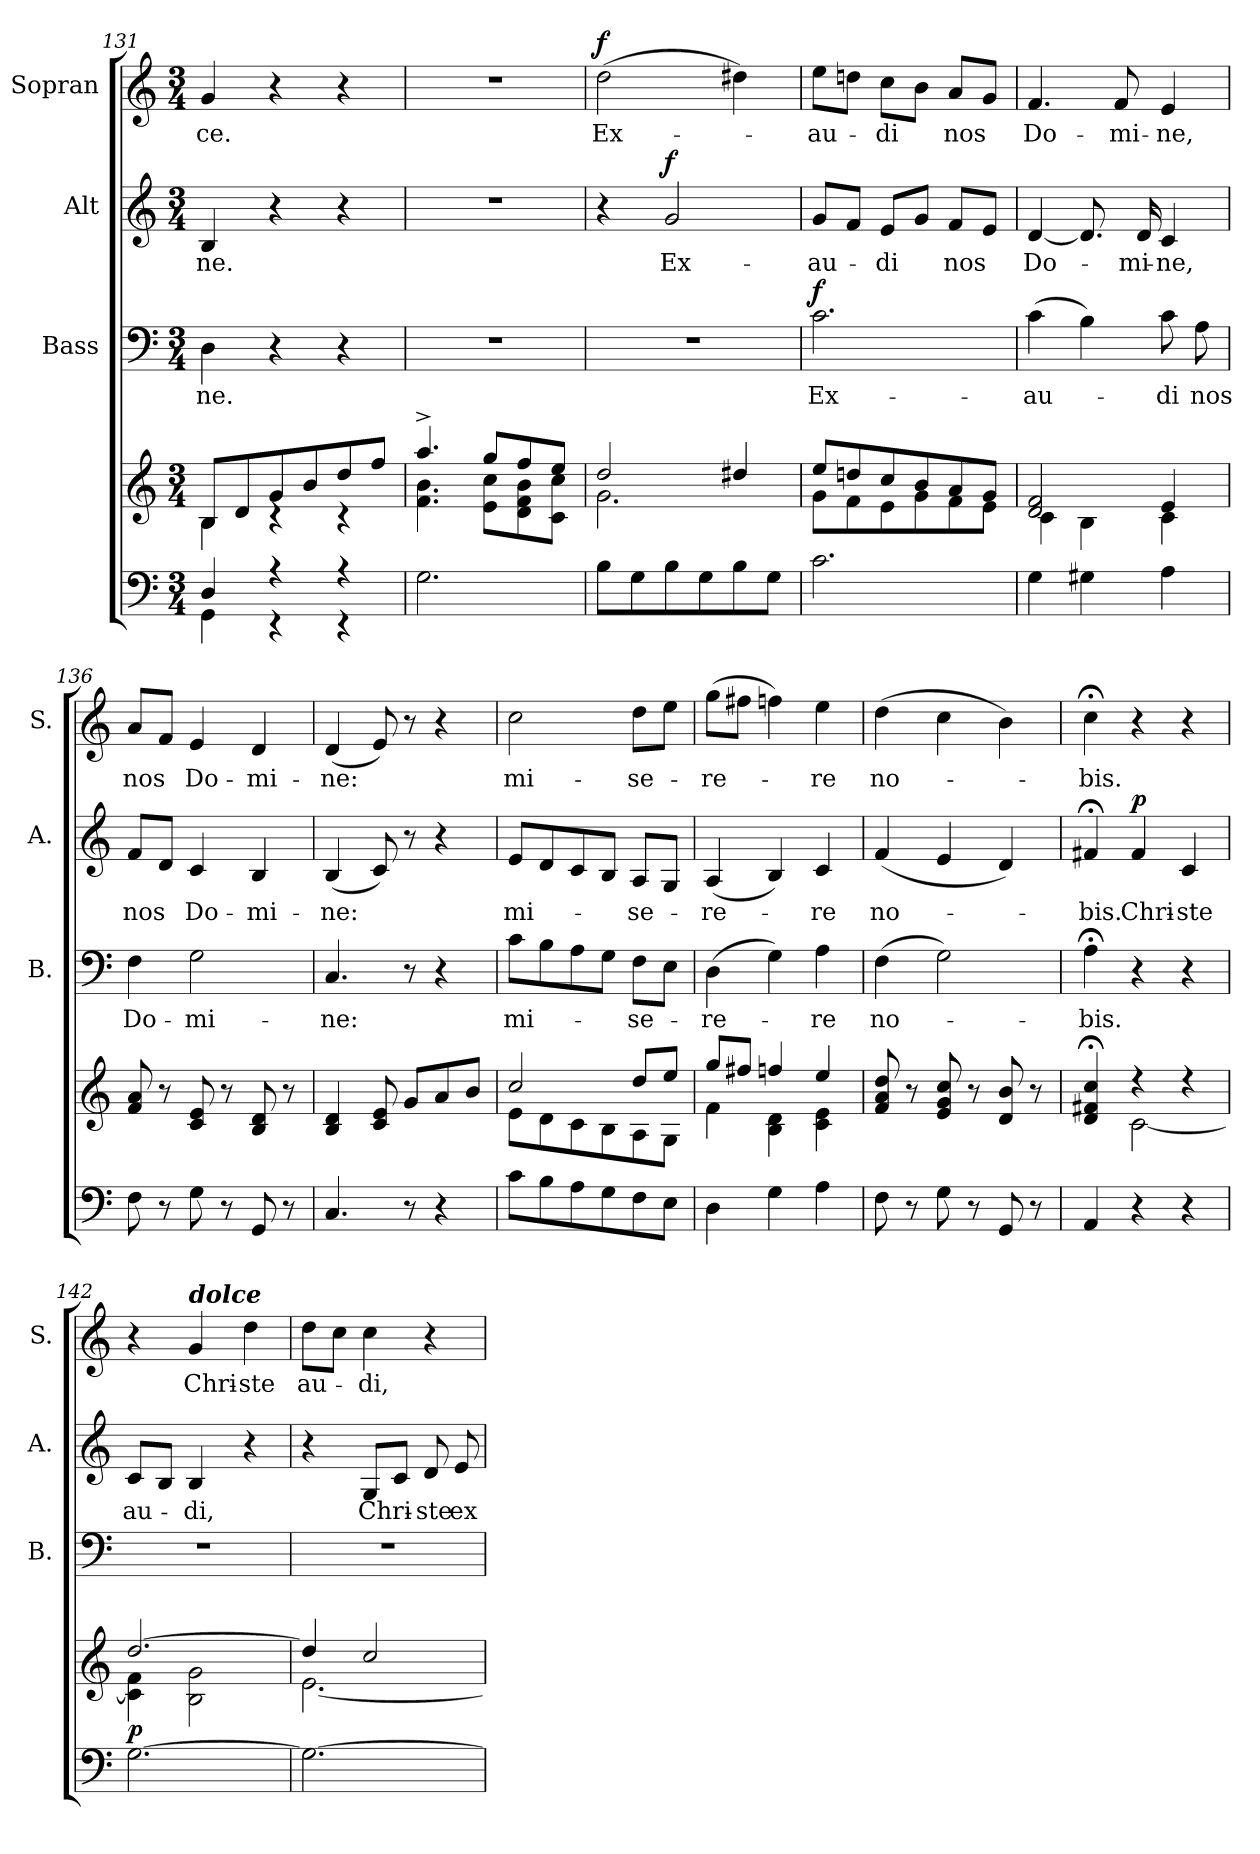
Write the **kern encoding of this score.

**kern	**kern	**dynam	**kern	**text	**dynam	**kern	**text	**dynam	**kern	**text	**dynam
*part4	*part4	*part4	*part3	*part3	*part3	*part2	*part2	*part2	*part1	*part1	*part1
*staff5	*staff4	*staff4/5	*staff3	*staff3	*staff3	*staff2	*staff2	*staff2	*staff1	*staff1	*staff1
*	*	*	*I"Bass	*	*	*I"Alt	*	*	*I"Sopran	*	*
*	*	*	*I'B.	*	*	*I'A.	*	*	*I'S.	*	*
*clefF4	*clefG2	*	*clefF4	*	*	*clefG2	*	*	*clefG2	*	*
*k[]	*k[]	*	*k[]	*	*	*k[]	*	*	*k[]	*	*
*C:	*C:	*	*C:	*	*	*C:	*	*	*C:	*	*
*M3/4	*M3/4	*	*M3/4	*	*	*M3/4	*	*	*M3/4	*	*
=131	=131	=131	=131	=131	=131	=131	=131	=131	=131	=131	=131
*^	*^	*	*	*	*	*	*	*	*	*	*
!	!	!	!	!	!	!LO:LY:b	!	!	!LO:LY:b	!	!	!LO:LY:b	!
4D/	4GG\	8B/L	4B\	.	4D\	-ne.	.	4B/	-ne.	.	4g/	-ce.	.
.	.	8d/	.	.	.	.	.	.	.	.	.	.	.
4r	4r	8g/	4rB	.	4r	.	.	4r	.	.	4r	.	.
.	.	8b/	.	.	.	.	.	.	.	.	.	.	.
4r	4r	8dd/	4rc	.	4r	.	.	4r	.	.	4r	.	.
.	.	8ff/J	.	.	.	.	.	.	.	.	.	.	.
*v	*v	*	*	*	*	*	*	*	*	*	*	*	*
=132	=132	=132	=132	=132	=132	=132	=132	=132	=132	=132	=132	=132
2.G\	4.aa^>/	4.f\ 4.b\	.	2.r	.	.	2.r	.	.	2.r	.	.
.	8gg/L	8e\ 8cc\L	.	.	.	.	.	.	.	.	.	.
.	8ff/	8d\ 8f\ 8b\	.	.	.	.	.	.	.	.	.	.
.	8ee/J	8c\ 8cc\J	.	.	.	.	.	.	.	.	.	.
=133	=133	=133	=133	=133	=133	=133	=133	=133	=133	=133	=133	=133
!	!	!	!	!	!	!	!	!	!	!	!LO:LY:b	!LO:DY:a
8B\L	2dd/	2.g\	.	2.r	.	.	4r	.	.	(>2dd\	Ex-	f
8G\	.	.	.	.	.	.	.	.	.	.	.	.
!	!	!	!	!	!	!	!	!LO:LY:b	!LO:DY:a	!	!	!
8B\	.	.	.	.	.	.	2g/	Ex-	f	.	.	.
8G\	.	.	.	.	.	.	.	.	.	.	.	.
8B\	4dd#X/	.	.	.	.	.	.	.	.	4dd#X\)	.	.
8G\J	.	.	.	.	.	.	.	.	.	.	.	.
!!LO:LB:g=z
=134	=134	=134	=134	=134	=134	=134	=134	=134	=134	=134	=134	=134
!	!	!	!	!	!LO:LY:b	!LO:DY:a	!	!LO:LY:b	!	!	!LO:LY:b	!
2.c\	8ee/L	8g\L	.	2.c\	Ex-	f	8g/L	-au-	.	8ee\L	-au-	.
.	8ddn/	8f\	.	.	.	.	8f/J	.	.	8ddn\J	.	.
!	!	!	!	!	!	!	!	!LO:LY:b	!	!	!LO:LY:b	!
.	8cc/	8e\	.	.	.	.	8e/L	-di	.	8cc\L	-di	.
.	8b/	8g\	.	.	.	.	8g/J	.	.	8b\J	.	.
!	!	!	!	!	!	!	!	!LO:LY:b	!	!	!LO:LY:b	!
.	8a/	8f\	.	.	.	.	8f/L	nos	.	8a/L	nos	.
.	8g/J	8e\J	.	.	.	.	8e/J	.	.	8g/J	.	.
=135	=135	=135	=135	=135	=135	=135	=135	=135	=135	=135	=135	=135
!	!	!	!	!	!LO:LY:b	!	!	!LO:LY:b	!	!	!LO:LY:b	!
4G\	2d/ 2f/	4c\	.	(>4c\	-au-	.	[4d/	Do-	.	4.f/	Do-	.
4G#X\	.	4B\	.	4B\)	.	.	8.d/]	.	.	.	.	.
!	!	!	!	!	!	!	!	!	!	!	!LO:LY:b	!
.	.	.	.	.	.	.	.	.	.	8f/	-mi-	.
!	!	!	!	!	!	!	!	!LO:LY:b	!	!	!	!
.	.	.	.	.	.	.	16d/	-mi-	.	.	.	.
!	!	!	!	!	!LO:LY:b	!	!	!LO:LY:b	!	!	!LO:LY:b	!
4A\	4e/	4c\	.	8c\	-di	.	4c/	-ne,	.	4e/	-ne,	.
!	!	!	!	!	!LO:LY:b	!	!	!	!	!	!	!
.	.	.	.	8A\	nos	.	.	.	.	.	.	.
*	*v	*v	*	*	*	*	*	*	*	*	*	*
=136	=136	=136	=136	=136	=136	=136	=136	=136	=136	=136	=136
!	!	!	!	!LO:LY:b	!	!	!LO:LY:b	!	!	!LO:LY:b	!
8F\	8f/ 8a/	.	4F\	Do-	.	8f/L	nos	.	8a/L	nos	.
8r	8r	.	.	.	.	8d/J	.	.	8f/J	.	.
!	!	!	!	!LO:LY:b	!	!	!LO:LY:b	!	!	!LO:LY:b	!
8G\	8c/ 8e/	.	2G\	-mi-	.	4c/	Do-	.	4e/	Do-	.
8r	8r	.	.	.	.	.	.	.	.	.	.
!	!	!	!	!	!	!	!LO:LY:b	!	!	!LO:LY:b	!
8GG/	8B/ 8d/	.	.	.	.	4B/	-mi-	.	4d/	-mi-	.
8r	8r	.	.	.	.	.	.	.	.	.	.
=137	=137	=137	=137	=137	=137	=137	=137	=137	=137	=137	=137
!	!	!	!	!LO:LY:b	!	!	!LO:LY:b	!	!	!LO:LY:b	!
4.C/	4B/ 4d/	.	4.C/	-ne:	.	(<4B/	-ne:	.	(<4d/	-ne:	.
.	8c/ 8e/	.	.	.	.	8c/)	.	.	8e/)	.	.
8r	8g/L	.	8r	.	.	8r	.	.	8r	.	.
4r	8a/	.	4r	.	.	4r	.	.	4r	.	.
.	8b/J	.	.	.	.	.	.	.	.	.	.
=138	=138	=138	=138	=138	=138	=138	=138	=138	=138	=138	=138
*	*^	*	*	*	*	*	*	*	*	*	*
!	!	!	!	!	!LO:LY:b	!	!	!LO:LY:b	!	!	!LO:LY:b	!
8c\L	2cc/	8e\L	.	8c\L	mi-	.	8e/L	mi-	.	2cc\	mi-	.
8B\	.	8d\	.	8B\	.	.	8d/	.	.	.	.	.
8A\	.	8c\	.	8A\	.	.	8c/	.	.	.	.	.
8G\	.	8B\	.	8G\J	.	.	8B/J	.	.	.	.	.
!	!	!	!	!	!LO:LY:b	!	!	!LO:LY:b	!	!	!LO:LY:b	!
8F\	8dd/L	8A\	.	8F\L	-se-	.	8A/L	-se-	.	8dd\L	-se-	.
8E\J	8ee/J	8G\J	.	8E\J	.	.	8G/J	.	.	8ee\J	.	.
=139	=139	=139	=139	=139	=139	=139	=139	=139	=139	=139	=139	=139
!	!	!	!	!	!LO:LY:b	!	!	!LO:LY:b	!	!	!LO:LY:b	!
4D\	8gg/L	4f\	.	(>4D\	-re-	.	(<4A/	-re-	.	(>8gg\L	-re-	.
.	8ff#X/J	.	.	.	.	.	.	.	.	8ff#X\J	.	.
4G\	4ffn/	4B\ 4d\	.	4G\)	.	.	4B/)	.	.	4ffn\)	.	.
!	!	!	!	!	!LO:LY:b	!	!	!LO:LY:b	!	!	!LO:LY:b	!
4A\	4ee/	4c\ 4e\	.	4A\	-re	.	4c/	-re	.	4ee\	-re	.
=140	=140	=140	=140	=140	=140	=140	=140	=140	=140	=140	=140	=140
!	!	!	!	!	!LO:LY:b	!	!	!LO:LY:b	!	!	!LO:LY:b	!
*	*v	*v	*	*	*	*	*	*	*	*	*	*
8F\	8f/ 8a/ 8dd/	.	(>4F\	no-	.	(<4f/	no-	.	(>4dd\	no-	.
8r	8r	.	.	.	.	.	.	.	.	.	.
8G\	8e/ 8g/ 8cc/	.	2G\)	.	.	4e/	.	.	4cc\	.	.
8r	8r	.	.	.	.	.	.	.	.	.	.
8GG/	8d/ 8b/	.	.	.	.	4d/)	.	.	4b\)	.	.
8r	8r	.	.	.	.	.	.	.	.	.	.
!!LO:PB:g=z
=141	=141	=141	=141	=141	=141	=141	=141	=141	=141	=141	=141
*	*^	*	*	*	*	*	*	*	*	*	*
!	!	!	!	!	!LO:LY:b	!	!	!LO:LY:b	!	!	!LO:LY:b	!
4AA/	4d/;< 4f#X/;< 4cc/;<	4ryy	.	4A;<\	-bis.	.	4f#X;</	-bis.	.	4cc;<\	-bis.	.
!	!	!	!	!	!	!	!	!LO:LY:b	!LO:DY:a	!	!	!
4r	4rcc	[<2c\	.	4r	.	.	4f#/	Chri-	p	4r	.	.
!	!	!	!	!	!	!	!	!LO:LY:b	!	!	!	!
4r	4rcc	.	.	4r	.	.	4c/	-ste	.	4r	.	.
=142	=142	=142	=142	=142	=142	=142	=142	=142	=142	=142	=142	=142
!	!	!	!LO:DY:b	!	!	!	!	!LO:LY:b	!	!	!	!
[2.G\	[>2.dd/	4c\] 4f\	p	2.r	.	.	8c/L	au-	.	4r	.	.
.	.	.	.	.	.	.	8B/J	.	.	.	.	.
!	!	!	!	!	!	!	!	!	!	!LO:TX:a:Bi:t=dolce	!	!
!	!	!	!	!	!	!	!	!LO:LY:b	!	!	!LO:LY:b	!
.	.	2B\ 2g\	.	.	.	.	4B/	-di,	.	4g/	Chri-	.
!	!	!	!	!	!	!	!	!	!	!	!LO:LY:b	!
.	.	.	.	.	.	.	4r	.	.	4dd\	-ste	.
=143	=143	=143	=143	=143	=143	=143	=143	=143	=143	=143	=143	=143
!	!	!	!	!	!	!	!	!	!	!	!LO:LY:b	!
2.G\_	4dd/]	[<2.e\	.	2.r	.	.	4r	.	.	8dd\L	au-	.
.	.	.	.	.	.	.	.	.	.	8cc\J	.	.
!	!	!	!	!	!	!	!	!LO:LY:b	!	!	!LO:LY:b	!
.	2cc/	.	.	.	.	.	8G/L	Chri-	.	4cc\	-di,	.
.	.	.	.	.	.	.	8c/J	.	.	.	.	.
!	!	!	!	!	!	!	!	!LO:LY:b	!	!	!	!
.	.	.	.	.	.	.	8d/	-ste	.	4r	.	.
!	!	!	!	!	!	!	!	!LO:LY:b	!	!	!	!
.	.	.	.	.	.	.	8e/	ex-	.	.	.	.
*	*v	*v	*	*	*	*	*	*	*	*	*	*
=	=	=	=	=	=	=	=	=	=	=	=
*-	*-	*-	*-	*-	*-	*-	*-	*-	*-	*-	*-
